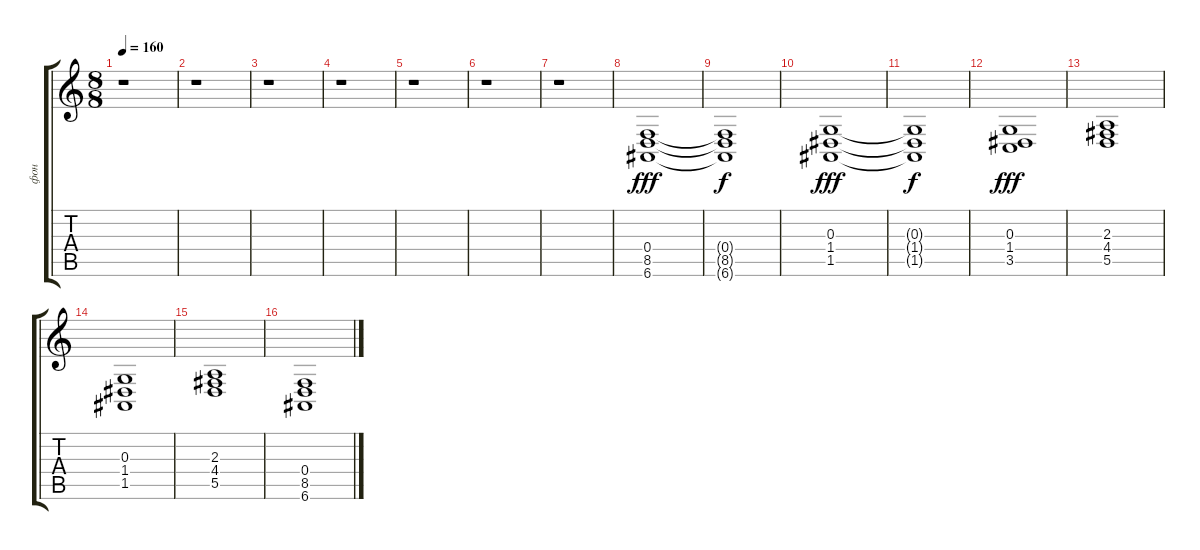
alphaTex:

\track ("фон" "фон") {instrument pad2warm}
\staff {score tabs}
\tuning (E4 B3 G3 D3 A2 E2) {hide}
\ts (8 8)
\tempo 160
\clef g2
\ks c
r.1{dy fff} |
r.1 |
r.1 |
r.1 |
r.1 |
r.1 |
r.1 |
(0.4 8.5 6.6).1 |
(0.4{t} 8.5{t} 6.6{t}).1{dy f} |
(0.3 1.4 1.5).1{dy fff} |
(0.3{t} 1.4{t} 1.5{t}).1{dy f} |
(0.3 1.4 3.5).1{dy fff} |
(2.3 4.4 5.5).1 |
(0.3 1.4 1.5).1 |
(2.3 4.4 5.5).1 |
(0.4 8.5 6.6).1
